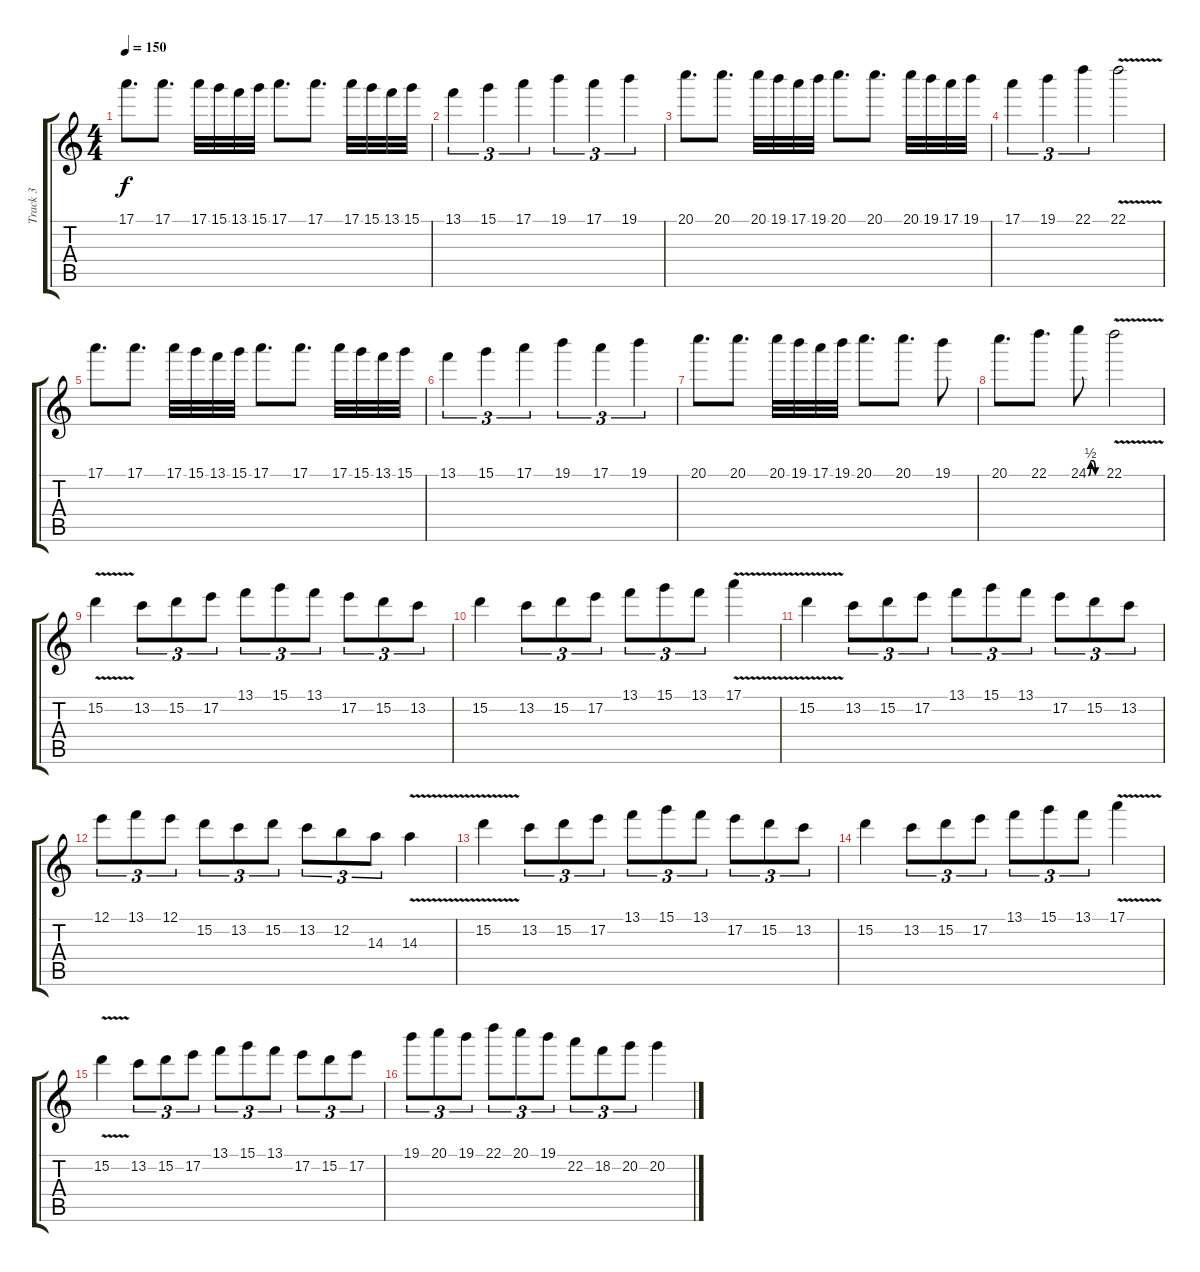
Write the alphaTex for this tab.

\track ("Track 3" "Track 3") {instrument distortionguitar}
\staff {score tabs}
\tuning (E4 B3 G3 D3 A2 E2) {hide}
\ts (4 4)
\tempo 150
\clef g2
\ks c
17.1.8{d dy f} 17.1.8{d} 17.1.32 15.1.32 13.1.32 15.1.32 17.1.8{d} 17.1.8{d} 17.1.32 15.1.32 13.1.32 15.1.32 |
13.1.4{tu (3 2)} 15.1.4{tu (3 2)} 17.1.4{tu (3 2)} 19.1.4{tu (3 2)} 17.1.4{tu (3 2)} 19.1.4{tu (3 2)} |
20.1.8{d} 20.1.8{d} 20.1.32 19.1.32 17.1.32 19.1.32 20.1.8{d} 20.1.8{d} 20.1.32 19.1.32 17.1.32 19.1.32 |
17.1.4{tu (3 2)} 19.1.4{tu (3 2)} 22.1.4{tu (3 2)} 22.1{v}.2 |
17.1.8{d} 17.1.8{d} 17.1.32 15.1.32 13.1.32 15.1.32 17.1.8{d} 17.1.8{d} 17.1.32 15.1.32 13.1.32 15.1.32 |
13.1.4{tu (3 2)} 15.1.4{tu (3 2)} 17.1.4{tu (3 2)} 19.1.4{tu (3 2)} 17.1.4{tu (3 2)} 19.1.4{tu (3 2)} |
20.1.8{d} 20.1.8{d} 20.1.32 19.1.32 17.1.32 19.1.32 20.1.8{d} 20.1.8{d} 19.1.8 |
20.1.8{d} 22.1.8{d} 24.1{be (custom 0 0 10 2 20 2 30 0 60 0)}.8 22.1{v}.2 |
15.2{v}.4 13.2.8{tu (3 2)} 15.2.8{tu (3 2)} 17.2.8{tu (3 2)} 13.1.8{tu (3 2)} 15.1.8{tu (3 2)} 13.1.8{tu (3 2)} 17.2.8{tu (3 2)} 15.2.8{tu (3 2)} 13.2.8{tu (3 2)} |
15.2.4 13.2.8{tu (3 2)} 15.2.8{tu (3 2)} 17.2.8{tu (3 2)} 13.1.8{tu (3 2)} 15.1.8{tu (3 2)} 13.1.8{tu (3 2)} 17.1{v}.4 |
15.2{v}.4 13.2.8{tu (3 2)} 15.2.8{tu (3 2)} 17.2.8{tu (3 2)} 13.1.8{tu (3 2)} 15.1.8{tu (3 2)} 13.1.8{tu (3 2)} 17.2.8{tu (3 2)} 15.2.8{tu (3 2)} 13.2.8{tu (3 2)} |
12.1.8{tu (3 2)} 13.1.8{tu (3 2)} 12.1.8{tu (3 2)} 15.2.8{tu (3 2)} 13.2.8{tu (3 2)} 15.2.8{tu (3 2)} 13.2.8{tu (3 2)} 12.2.8{tu (3 2)} 14.3.8{tu (3 2)} 14.3{v}.4 |
15.2{v}.4 13.2.8{tu (3 2)} 15.2.8{tu (3 2)} 17.2.8{tu (3 2)} 13.1.8{tu (3 2)} 15.1.8{tu (3 2)} 13.1.8{tu (3 2)} 17.2.8{tu (3 2)} 15.2.8{tu (3 2)} 13.2.8{tu (3 2)} |
15.2.4 13.2.8{tu (3 2)} 15.2.8{tu (3 2)} 17.2.8{tu (3 2)} 13.1.8{tu (3 2)} 15.1.8{tu (3 2)} 13.1.8{tu (3 2)} 17.1{v}.4 |
15.2{v}.4 13.2.8{tu (3 2)} 15.2.8{tu (3 2)} 17.2.8{tu (3 2)} 13.1.8{tu (3 2)} 15.1.8{tu (3 2)} 13.1.8{tu (3 2)} 17.2.8{tu (3 2)} 15.2.8{tu (3 2)} 17.2.8{tu (3 2)} |
19.1.8{tu (3 2)} 20.1.8{tu (3 2)} 19.1.8{tu (3 2)} 22.1.8{tu (3 2)} 20.1.8{tu (3 2)} 19.1.8{tu (3 2)} 22.2.8{tu (3 2)} 18.2.8{tu (3 2)} 20.2.8{tu (3 2)} 20.2.4
